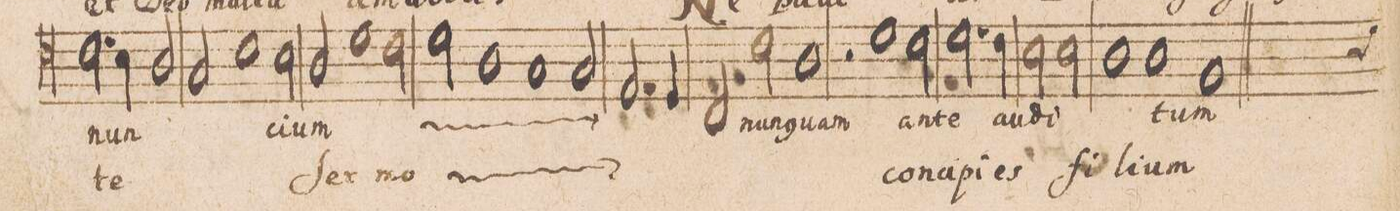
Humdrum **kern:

**kern	**text	**text
*I"ALTVS.	*	*
*clefC4	*	*
*k[]	*	*
*met(C|)	*	*
*M2/1	*	*
2.c\	-nun-	te
=20-	=20-	=20-
4B\	.	.
2A/	.	.
2G/	.	.
1c\	.	.
=21-	=21-	=21-
2B\	-ci-	.
2A\	-um	ſer-
*	*ij	*
1d\	ob-	.
=22-	=22-	=22-
2c\	.	-mo
*	*	*ij
2d\	.	gra-
1A\	.	.
=23-	=23-	=23-
1G/	.	-t(um)
2G/	.	es
=24-	=24-	=24-
2.E/	-nun-	ad
4D/	ci-	te
2C/	-um	ſer-
*	*Xij	*
2c\	nun-	.
=25-	=25-	=25-
1A\	-quam	-mo
*	*	*Xij
2r	.	.
1d\	an-	con-
=26-	=26-	=26-
2c\	-te	.
2.d\	au-	-ci-
4c\	.	.
=27-	=27-	=27-
2B\	.	-pi-
2B\	-di-	-es
1A\	.	fi-
=28-	=28-	=28-
1A\	.	-li-
*custos:A	*	*
0.F/	-tum	-um
=29-	=29-	=29-
=30||	=30||	=30||
*M2/1	*	*
*met(C|)	*	*
*-	*-	*-
